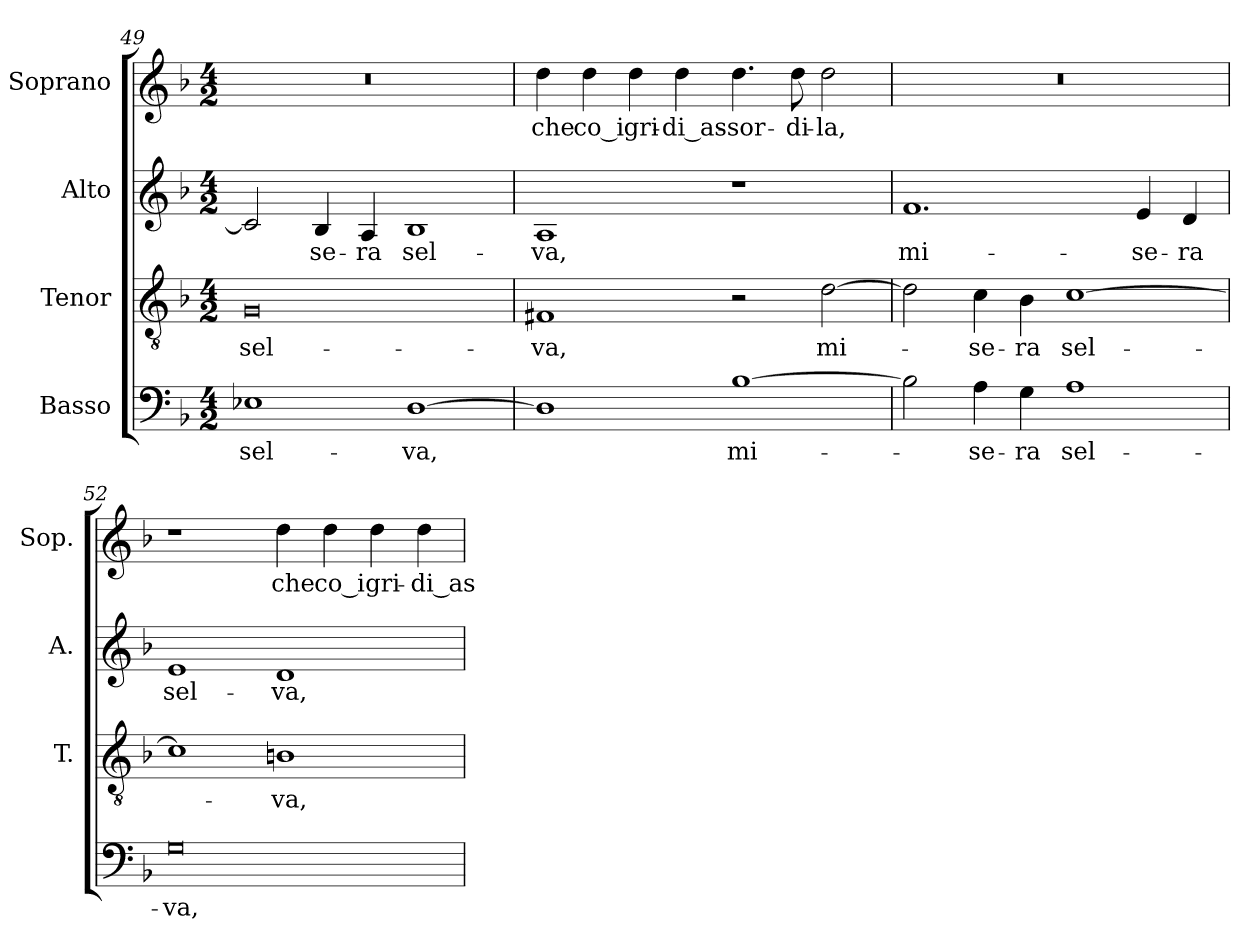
**kern	**text	**kern	**text	**kern	**text	**kern	**text
*part4	*part4	*part3	*part3	*part2	*part2	*part1	*part1
*staff4	*staff4	*staff3	*staff3	*staff2	*staff2	*staff1	*staff1
*I"Basso	*	*I"Tenor	*	*I"Alto	*	*I"Soprano	*
*	*	*I'T.	*	*I'A.	*	*I'Sop.	*
*clefF4	*	*clefGv2	*	*clefG2	*	*clefG2	*
*	*	*ITrd7c12	*	*	*	*	*
*k[b-]	*	*k[b-]	*	*k[b-]	*	*k[b-]	*
*F:	*	*F:	*	*F:	*	*F:	*
*M4/2	*	*M4/2	*	*M4/2	*	*M4/2	*
=49	=49	=49	=49	=49	=49	=49	=49
!	!LO:LY:b:color=#000000	!	!	!	!	!	!
!	!	!	!LO:LY:b:color=#000000	!	!	!LO:N:vis=1	!
1E-Xi	sel-	0GGi	sel-	2ci/]	.	0r	.
!	!	!	!	!	!LO:LY:b:color=#000000	!	!
.	.	.	.	4B-i/	-se-	.	.
!	!	!	!	!	!LO:LY:b:color=#000000	!	!
.	.	.	.	4Ai/	-ra	.	.
!	!LO:LY:b:color=#000000	!	!	!	!	!	!
!	!	!	!	!	!LO:LY:b:color=#000000	!	!
[>1Di	-va,	.	.	1B-i	sel-	.	.
!!LO:PB:g=z
=50	=50	=50	=50	=50	=50	=50	=50
!	!	!	!LO:LY:b:color=#000000	!	!	!	!
!	!	!	!	!	!LO:LY:b:color=#000000	!	!
!	!	!	!	!	!	!	!LO:LY:b:color=#000000
1Di]	.	1FF#Xi	-va,	1Ai	-va,	4ddi\	che
!	!	!	!	!	!	!	!LO:LY:b:color=#000000
.	.	.	.	.	.	4ddi\	co_i
!	!	!	!	!	!	!	!LO:LY:b:color=#000000
.	.	.	.	.	.	4ddi\	gri-
!	!	!	!	!	!	!	!LO:LY:b:color=#000000
.	.	.	.	.	.	4ddi\	-di_as-
!	!LO:LY:b:color=#000000	!	!	!	!	!	!
!	!	!	!	!	!	!	!LO:LY:b:color=#000000
[>1B-i	mi-	2r	.	1r	.	4.ddi\	-sor-
!	!	!	!	!	!	!	!LO:LY:b:color=#000000
.	.	.	.	.	.	8ddi\	-di-
!	!	!	!LO:LY:b:color=#000000	!	!	!	!
!	!	!	!	!	!	!	!LO:LY:b:color=#000000
.	.	[>2Di\	mi-	.	.	2ddi\	-la,
=51	=51	=51	=51	=51	=51	=51	=51
!	!	!	!	!	!LO:LY:b:color=#000000	!LO:N:vis=1	!
2B-i\]	.	2Di\]	.	1.fi	mi-	0r	.
!	!LO:LY:b:color=#000000	!	!	!	!	!	!
!	!	!	!LO:LY:b:color=#000000	!	!	!	!
4Ai\	-se-	4Ci\	-se-	.	.	.	.
!	!LO:LY:b:color=#000000	!	!	!	!	!	!
!	!	!	!LO:LY:b:color=#000000	!	!	!	!
4Gi\	-ra	4BB-i\	-ra	.	.	.	.
!	!LO:LY:b:color=#000000	!	!	!	!	!	!
!	!	!	!LO:LY:b:color=#000000	!	!	!	!
1Ai	sel-	[>1Ci	sel-	.	.	.	.
!	!	!	!	!	!LO:LY:b:color=#000000	!	!
.	.	.	.	4ei/	-se-	.	.
!	!	!	!	!	!LO:LY:b:color=#000000	!	!
.	.	.	.	4di/	-ra	.	.
=52	=52	=52	=52	=52	=52	=52	=52
!	!LO:LY:b:color=#000000	!	!	!	!	!	!
!	!	!	!	!	!LO:LY:b:color=#000000	!	!
0Gi	-va,	1Ci]	.	1ei	sel-	1r	.
!	!	!	!LO:LY:b:color=#000000	!	!	!	!
!	!	!	!	!	!LO:LY:b:color=#000000	!	!
!	!	!	!	!	!	!	!LO:LY:b:color=#000000
.	.	1BBni	-va,	1di	-va,	4ddi\	che
!	!	!	!	!	!	!	!LO:LY:b:color=#000000
.	.	.	.	.	.	4ddi\	co_i
!	!	!	!	!	!	!	!LO:LY:b:color=#000000
.	.	.	.	.	.	4ddi\	gri-
!	!	!	!	!	!	!	!LO:LY:b:color=#000000
.	.	.	.	.	.	4ddi\	-di_as-
=	=	=	=	=	=	=	=
*-	*-	*-	*-	*-	*-	*-	*-
